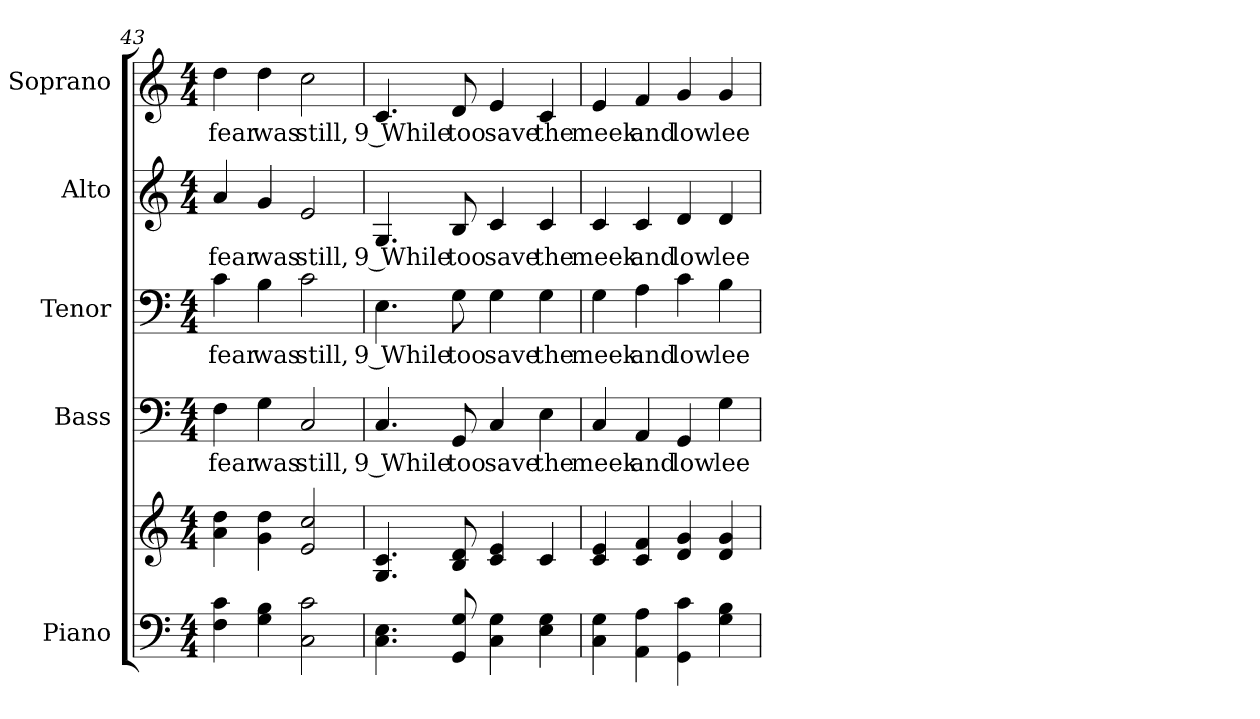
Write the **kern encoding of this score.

**kern	**kern	**kern	**text	**kern	**text	**kern	**text	**kern	**text
*part5	*part5	*part4	*part4	*part3	*part3	*part2	*part2	*part1	*part1
*staff6	*staff5	*staff4	*staff4	*staff3	*staff3	*staff2	*staff2	*staff1	*staff1
*I"Piano	*	*I"Bass	*	*I"Tenor	*	*I"Alto	*	*I"Soprano	*
*I'Pno.	*	*I'B.	*	*I'T.	*	*I'A.	*	*I'S.	*
*clefF4	*clefG2	*clefF4	*	*clefF4	*	*clefG2	*	*clefG2	*
*k[]	*k[]	*k[]	*	*k[]	*	*k[]	*	*k[]	*
*C:	*C:	*C:	*	*C:	*	*C:	*	*C:	*
*M4/4	*M4/4	*M4/4	*	*M4/4	*	*M4/4	*	*M4/4	*
=43	=43	=43	=43	=43	=43	=43	=43	=43	=43
!	!	!	!LO:LY:b:color=#000000	!	!	!	!	!	!
!	!	!	!	!	!LO:LY:b:color=#000000	!	!	!	!
!	!	!	!	!	!	!	!LO:LY:b:color=#000000	!	!
!	!	!	!	!	!	!	!	!	!LO:LY:b:color=#000000
4Fi\ 4ci	4ai\ 4ddi	4Fi\	fear	4ci\	fear	4ai/	fear	4ddi\	fear
!	!	!	!LO:LY:b:color=#000000	!	!	!	!	!	!
!	!	!	!	!	!LO:LY:b:color=#000000	!	!	!	!
!	!	!	!	!	!	!	!LO:LY:b:color=#000000	!	!
!	!	!	!	!	!	!	!	!	!LO:LY:b:color=#000000
4Gi\ 4Bi	4gi\ 4ddi	4Gi\	was	4Bi\	was	4gi/	was	4ddi\	was
!	!	!	!LO:LY:b:color=#000000	!	!	!	!	!	!
!	!	!	!	!	!LO:LY:b:color=#000000	!	!	!	!
!	!	!	!	!	!	!	!LO:LY:b:color=#000000	!	!
!	!	!	!	!	!	!	!	!	!LO:LY:b:color=#000000
2Ci\ 2ci	2ei/ 2cci	2Ci/	still,	2ci\	still,	2ei/	still,	2cci\	still,
=44	=44	=44	=44	=44	=44	=44	=44	=44	=44
!	!	!	!LO:LY:b:color=#000000	!	!	!	!	!	!
!	!	!	!	!	!LO:LY:b:color=#000000	!	!	!	!
!	!	!	!	!	!	!	!LO:LY:b:color=#000000	!	!
!	!	!	!	!	!	!	!	!	!LO:LY:b:color=#000000
4.Ci\ 4.Ei	4.Gi/ 4.ci	4.Ci/	9 While	4.Ei\	9 While	4.Gi/	9 While	4.ci/	9 While
!	!	!	!LO:LY:b:color=#000000	!	!	!	!	!	!
!	!	!	!	!	!LO:LY:b:color=#000000	!	!	!	!
!	!	!	!	!	!	!	!LO:LY:b:color=#000000	!	!
!	!	!	!	!	!	!	!	!	!LO:LY:b:color=#000000
8GGi/ 8Gi	8Bi/ 8di	8GGi/	too	8Gi\	too	8Bi/	too	8di/	too
!	!	!	!LO:LY:b:color=#000000	!	!	!	!	!	!
!	!	!	!	!	!LO:LY:b:color=#000000	!	!	!	!
!	!	!	!	!	!	!	!LO:LY:b:color=#000000	!	!
!	!	!	!	!	!	!	!	!	!LO:LY:b:color=#000000
4Ci\ 4Gi	4ci/ 4ei	4Ci/	save	4Gi\	save	4ci/	save	4ei/	save
!	!	!	!LO:LY:b:color=#000000	!	!	!	!	!	!
!	!	!	!	!	!LO:LY:b:color=#000000	!	!	!	!
!	!	!	!	!	!	!	!LO:LY:b:color=#000000	!	!
!	!	!	!	!	!	!	!	!	!LO:LY:b:color=#000000
4Ei\ 4Gi	4ci/	4Ei\	the	4Gi\	the	4ci/	the	4ci/	the
!!LO:PB:g=z
=45	=45	=45	=45	=45	=45	=45	=45	=45	=45
!	!	!	!LO:LY:b:color=#000000	!	!	!	!	!	!
!	!	!	!	!	!LO:LY:b:color=#000000	!	!	!	!
!	!	!	!	!	!	!	!LO:LY:b:color=#000000	!	!
!	!	!	!	!	!	!	!	!	!LO:LY:b:color=#000000
4Ci\ 4Gi	4ci/ 4ei	4Ci/	meek	4Gi\	meek	4ci/	meek	4ei/	meek
!	!	!	!LO:LY:b:color=#000000	!	!	!	!	!	!
!	!	!	!	!	!LO:LY:b:color=#000000	!	!	!	!
!	!	!	!	!	!	!	!LO:LY:b:color=#000000	!	!
!	!	!	!	!	!	!	!	!	!LO:LY:b:color=#000000
4AAi\ 4Ai	4ci/ 4fi	4AAi/	and	4Ai\	and	4ci/	and	4fi/	and
!	!	!	!LO:LY:b:color=#000000	!	!	!	!	!	!
!	!	!	!	!	!LO:LY:b:color=#000000	!	!	!	!
!	!	!	!	!	!	!	!LO:LY:b:color=#000000	!	!
!	!	!	!	!	!	!	!	!	!LO:LY:b:color=#000000
4GGi\ 4ci	4di/ 4gi	4GGi/	low	4ci\	low	4di/	low	4gi/	low
!	!	!	!LO:LY:b:color=#000000	!	!	!	!	!	!
!	!	!	!	!	!LO:LY:b:color=#000000	!	!	!	!
!	!	!	!	!	!	!	!LO:LY:b:color=#000000	!	!
!	!	!	!	!	!	!	!	!	!LO:LY:b:color=#000000
4Gi\ 4Bi	4di/ 4gi	4Gi\	lee	4Bi\	lee	4di/	lee	4gi/	lee
=	=	=	=	=	=	=	=	=	=
*-	*-	*-	*-	*-	*-	*-	*-	*-	*-
